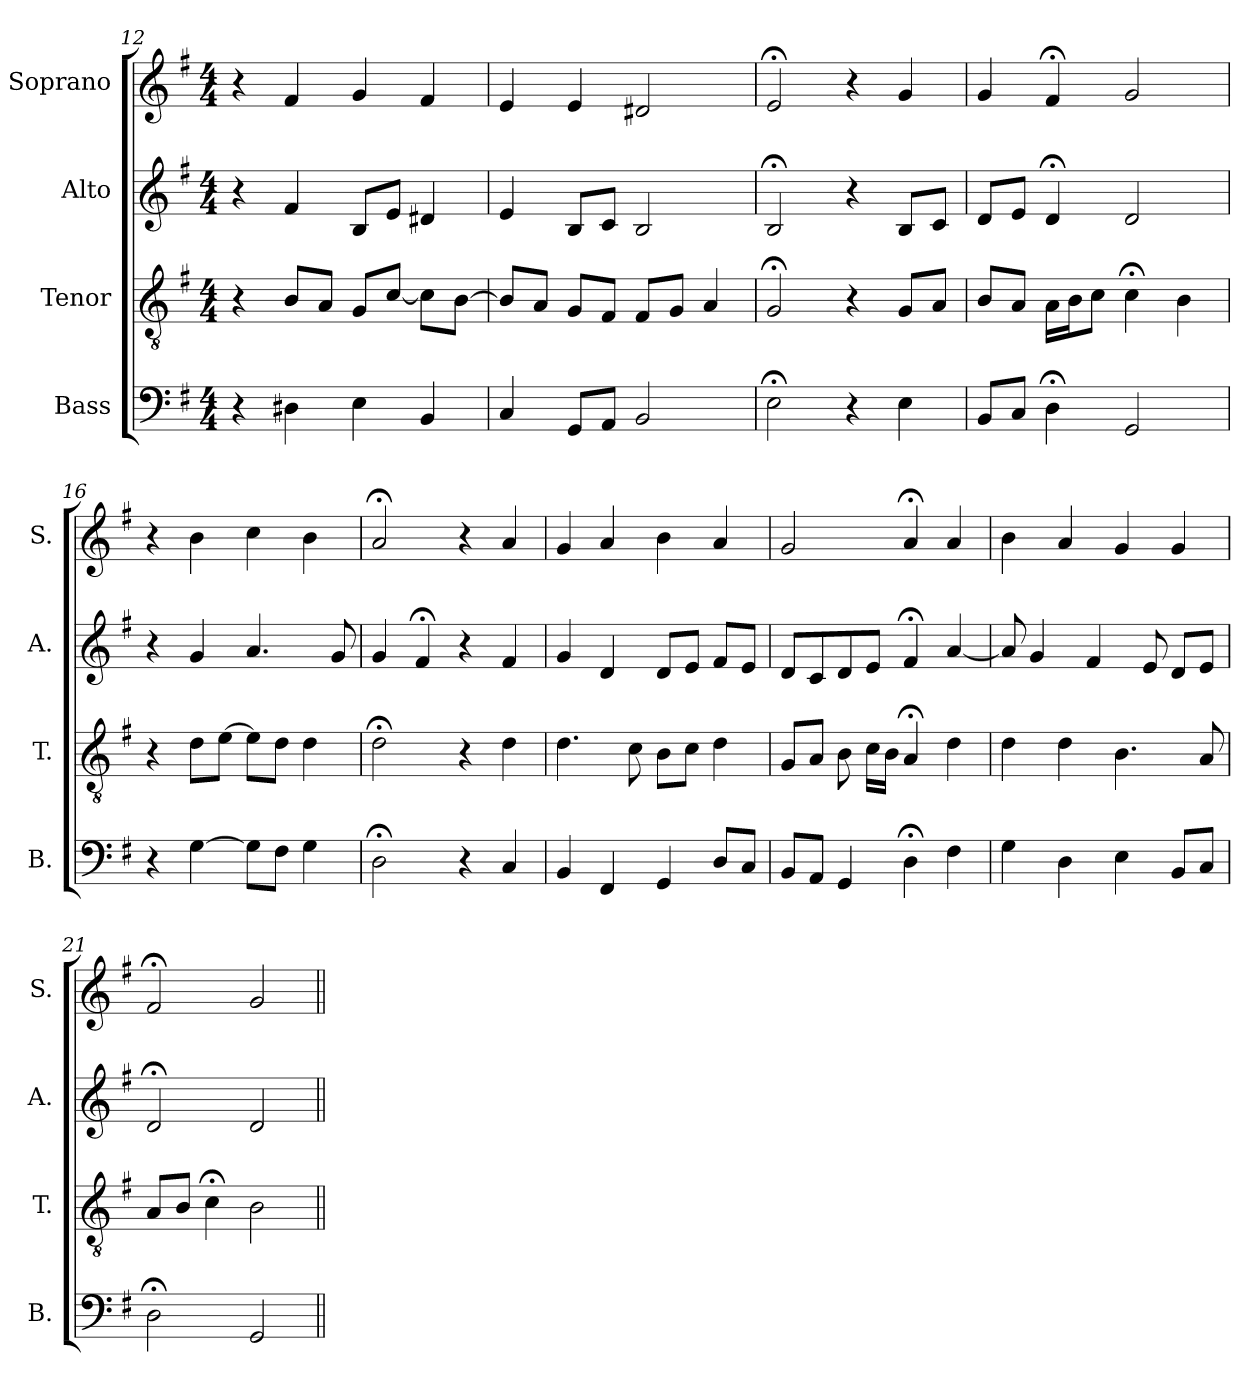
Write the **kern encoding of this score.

**kern	**kern	**kern	**kern
*part4	*part3	*part2	*part1
*staff4	*staff3	*staff2	*staff1
*I"Bass	*I"Tenor	*I"Alto	*I"Soprano
*I'B.	*I'T.	*I'A.	*I'S.
*clefF4	*clefGv2	*clefG2	*clefG2
*	*ITrd7c12	*	*
*k[f#]	*k[f#]	*k[f#]	*k[f#]
*G:	*G:	*G:	*G:
*M4/4	*M4/4	*M4/4	*M4/4
=12	=12	=12	=12
4r	4r	4r	4r
4D#X\	8BB/L	4f#/	4f#/
.	8AA/J	.	.
4E\	8GG/L	8B/L	4g/
.	[8C/J	8e/J	.
4BB/	8C\L]	4d#X/	4f#/
.	[8BB\J	.	.
=13	=13	=13	=13
4C/	8BB/L]	4e/	4e/
.	8AA/J	.	.
8GG/L	8GG/L	8B/L	4e/
8AA/J	8FF#/J	8c/J	.
2BB/	8FF#/L	2B/	2d#X/
.	8GG/J	.	.
.	4AA/	.	.
=14	=14	=14	=14
2E;<\	2GG;</	2B;</	2e;</
4r	4r	4r	4r
4E\	8GG/L	8B/L	4g/
.	8AA/J	8c/J	.
!!LO:LB:g=z
=15	=15	=15	=15
8BB/L	8BB/L	8d/L	4g/
8C/J	8AA/J	8e/J	.
4D;<\	16AA\LL	4d;</	4f#;</
.	16BB\J	.	.
.	8C\J	.	.
2GG/	4C;<\	2d/	2g/
.	4BB\	.	.
=16	=16	=16	=16
4r	4r	4r	4r
[4G\	8D\L	4g/	4b\
.	[8E\J	.	.
8G\L]	8E\L]	4.a/	4cc\
8F#\J	8D\J	.	.
4G\	4D\	.	4b\
.	.	8g/	.
=17	=17	=17	=17
2D;<\	2D;<\	4g/	2a;</
.	.	4f#;</	.
4r	4r	4r	4r
4C/	4D\	4f#/	4a/
=18	=18	=18	=18
4BB/	4.D\	4g/	4g/
4FF#/	.	4d/	4a/
.	8C\	.	.
4GG/	8BB\L	8d/L	4b\
.	8C\J	8e/J	.
8D/L	4D\	8f#/L	4a/
8C/J	.	8e/J	.
!!LO:LB:g=z
=19	=19	=19	=19
8BB/L	8GG/L	8d/L	2g/
8AA/J	8AA/J	8c/	.
4GG/	8BB\	8d/	.
.	16C\LL	8e/J	.
.	16BB\JJ	.	.
4D;<\	4AA;</	4f#;</	4a;</
4F#\	4D\	[4a/	4a/
=20	=20	=20	=20
4G\	4D\	8a/]	4b\
.	.	4g/	.
4D\	4D\	.	4a/
.	.	4f#/	.
4E\	4.BB\	.	4g/
.	.	8e/	.
8BB/L	.	8d/L	4g/
8C/J	8AA/	8e/J	.
=21	=21	=21	=21
2D;<\	8AA/L	2d;</	2f#;</
.	8BB/J	.	.
.	4C;<\	.	.
2GG/	2BB\	2d/	2g/
=||	=||	=||	=||
*-	*-	*-	*-
